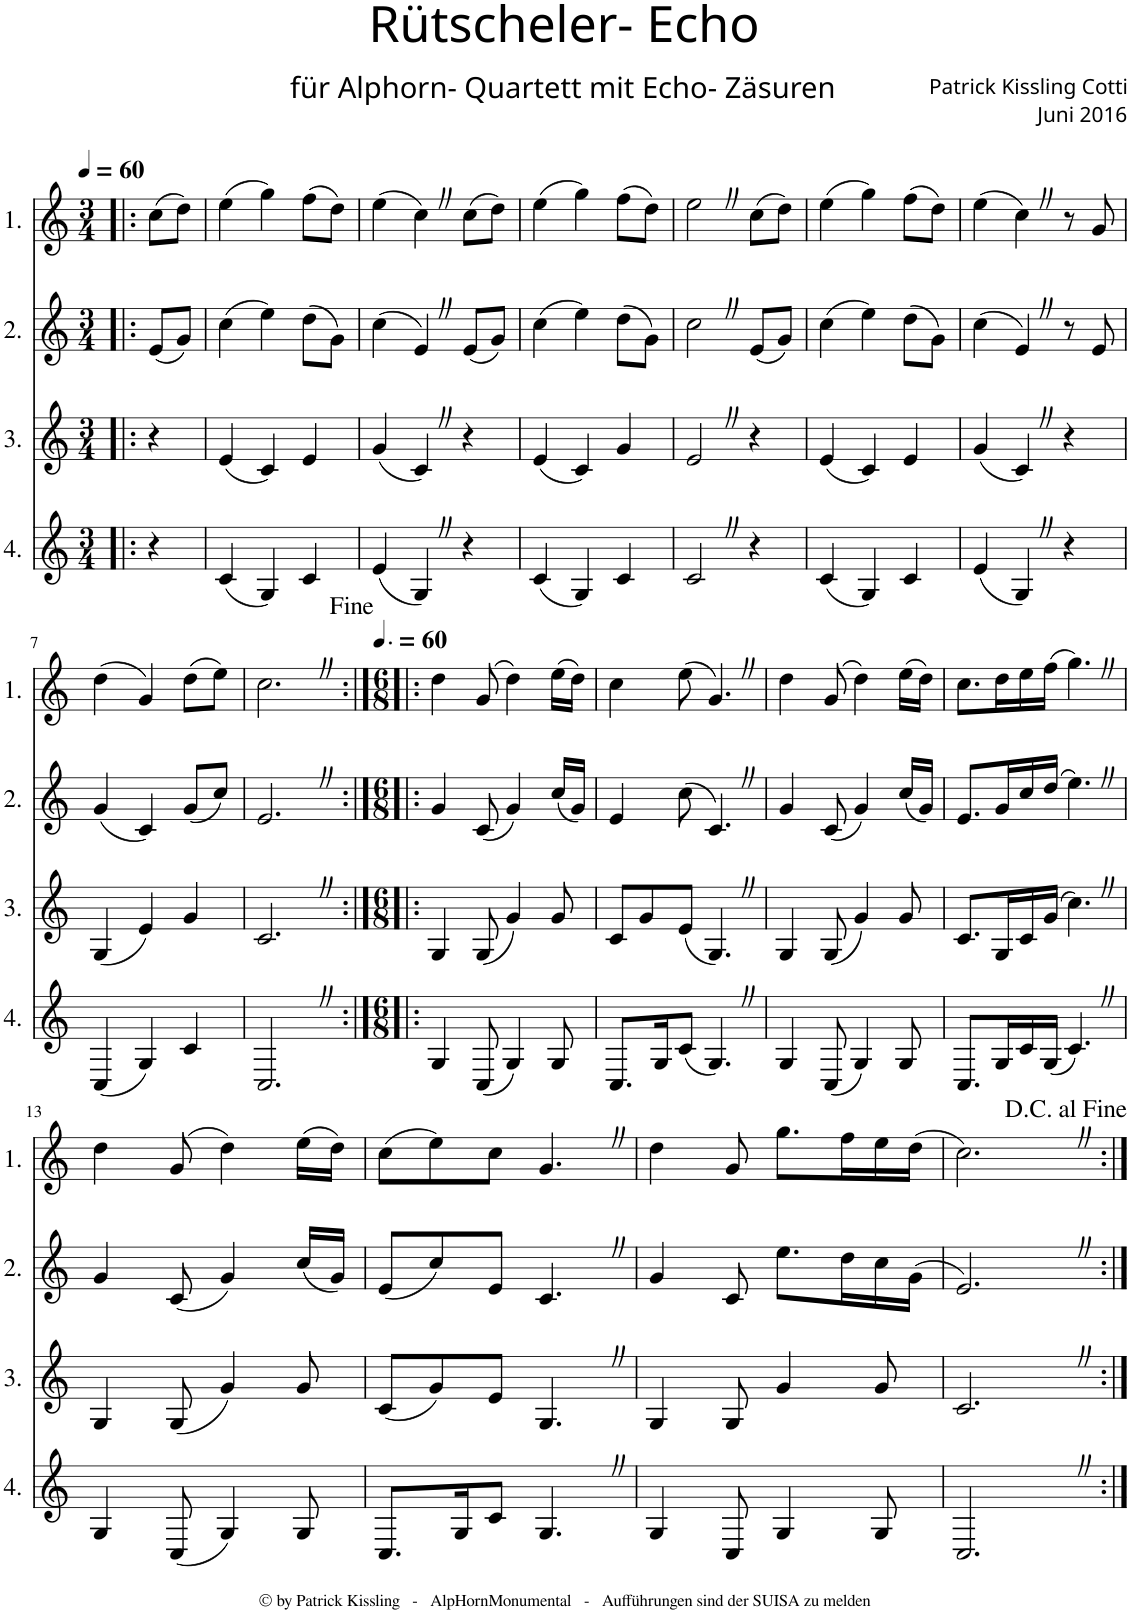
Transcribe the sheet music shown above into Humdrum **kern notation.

**kern	**kern	**kern	**kern
*part4	*part3	*part2	*part1
*staff4	*staff3	*staff2	*staff1
*I"4.	*I"3.	*I"2.	*I"1.
*clefG2	*clefG2	*clefG2	*clefG2
*Trd4c7	*Trd4c7	*Trd4c7	*Trd4c7
*k[]	*k[]	*k[]	*k[]
*M3/4	*M3/4	*M3/4	*M3/4
*MM60	*MM60	*MM60	*MM60
=!|:	=!|:	=!|:	=!|:
4r	4r	(8e/L	(8cc\L
.	.	8g/J)	8dd\J)
=1	=1	=1	=1
(4c/	(4e/	(4cc\	(4ee\
4G/)	4c/)	4ee\)	4gg\)
4c/	4e/	(8dd\L	(8ff\L
.	.	8g\J)	8dd\J)
=2	=2	=2	=2
(4e/	(4g/	(4cc\	(4ee\
4GZ/)	4cZ/)	4eZ/)	4ccZ\)
4r	4r	(8e/L	(8cc\L
.	.	8g/J)	8dd\J)
=3	=3	=3	=3
(4c/	(4e/	(4cc\	(4ee\
4G/)	4c/)	4ee\)	4gg\)
4c/	4g/	(8dd\L	(8ff\L
.	.	8g\J)	8dd\J)
=4	=4	=4	=4
2cZ/	2eZ/	2ccZ\	2eeZ\
4r	4r	(8e/L	(8cc\L
.	.	8g/J)	8dd\J)
=5	=5	=5	=5
(4c/	(4e/	(4cc\	(4ee\
4G/)	4c/)	4ee\)	4gg\)
4c/	4e/	(8dd\L	(8ff\L
.	.	8g\J)	8dd\J)
=6	=6	=6	=6
(4e/	(4g/	(4cc\	(4ee\
4GZ/)	4cZ/)	4eZ/)	4ccZ\)
4r	4r	8r	8r
.	.	8e/	8g/
!!LO:LB:g=z
=7	=7	=7	=7
(4C/	(4G/	(4g/	(4dd\
4G/)	4e/)	4c/)	4g/)
4c/	4g/	(8g/L	(8dd\L
.	.	8cc/J)	8ee\J)
=8	=8	=8	=8
2.CZ/	2.cZ/	2.eZ/	2.ccZ\
=9:|!|:	=9:|!|:	=9:|!|:	=9:|!|:
*M6/8	*M6/8	*M6/8	*M6/8
*	*	*	*MM90
4G/	4G/	4g/	4dd\
(8C/	(8G/	(8c/	(8g/
4G/)	4g/)	4g/)	4dd\)
8G/	8g/	(16cc/LL	(16ee\LL
.	.	16g/JJ)	16dd\JJ)
=10	=10	=10	=10
8.C/L	8c/L	4e/	4cc\
.	8g/	.	.
16G/K	.	.	.
(8c/J	(8e/J	(8cc\	(8ee\
4.GZ/)	4.GZ/)	4.cZ/)	4.gZ/)
=11	=11	=11	=11
4G/	4G/	4g/	4dd\
(8C/	(8G/	(8c/	(8g/
4G/)	4g/)	4g/)	4dd\)
8G/	8g/	(16cc/LL	(16ee\LL
.	.	16g/JJ)	16dd\JJ)
=12	=12	=12	=12
8.C/L	8.c/L	8.e/L	8.cc\L
16G/L	16G/L	16g/L	16dd\L
16c/	16c/	16cc/	16ee\
(16G/JJ	(16g/JJ	(16dd/JJ	(16ff\JJ
4.cZ/)	4.ccZ\)	4.eeZ\)	4.ggZ\)
!!LO:LB:g=z
=13	=13	=13	=13
4G/	4G/	4g/	4dd\
(8C/	(8G/	(8c/	(8g/
4G/)	4g/)	4g/)	4dd\)
8G/	8g/	(16cc/LL	(16ee\LL
.	.	16g/JJ)	16dd\JJ)
=14	=14	=14	=14
8.C/L	(8c/L	(8e/L	(8cc\L
.	8g/)	8cc/)	8ee\)
16G/K	.	.	.
8c/J	8e/J	8e/J	8cc\J
4.GZ/	4.GZ/	4.cZ/	4.gZ/
=15	=15	=15	=15
4G/	4G/	4g/	4dd\
8C/	8G/	8c/	8g/
4G/	4g/	8.ee\L	8.gg\L
.	.	16dd\L	16ff\L
8G/	8g/	16cc\	16ee\
.	.	(16g\JJ	(16dd\JJ
=16	=16	=16	=16
2.CZ/	2.cZ/	2.eZ/)	2.ccZ\)
=:|!	=:|!	=:|!	=:|!
*-	*-	*-	*-
